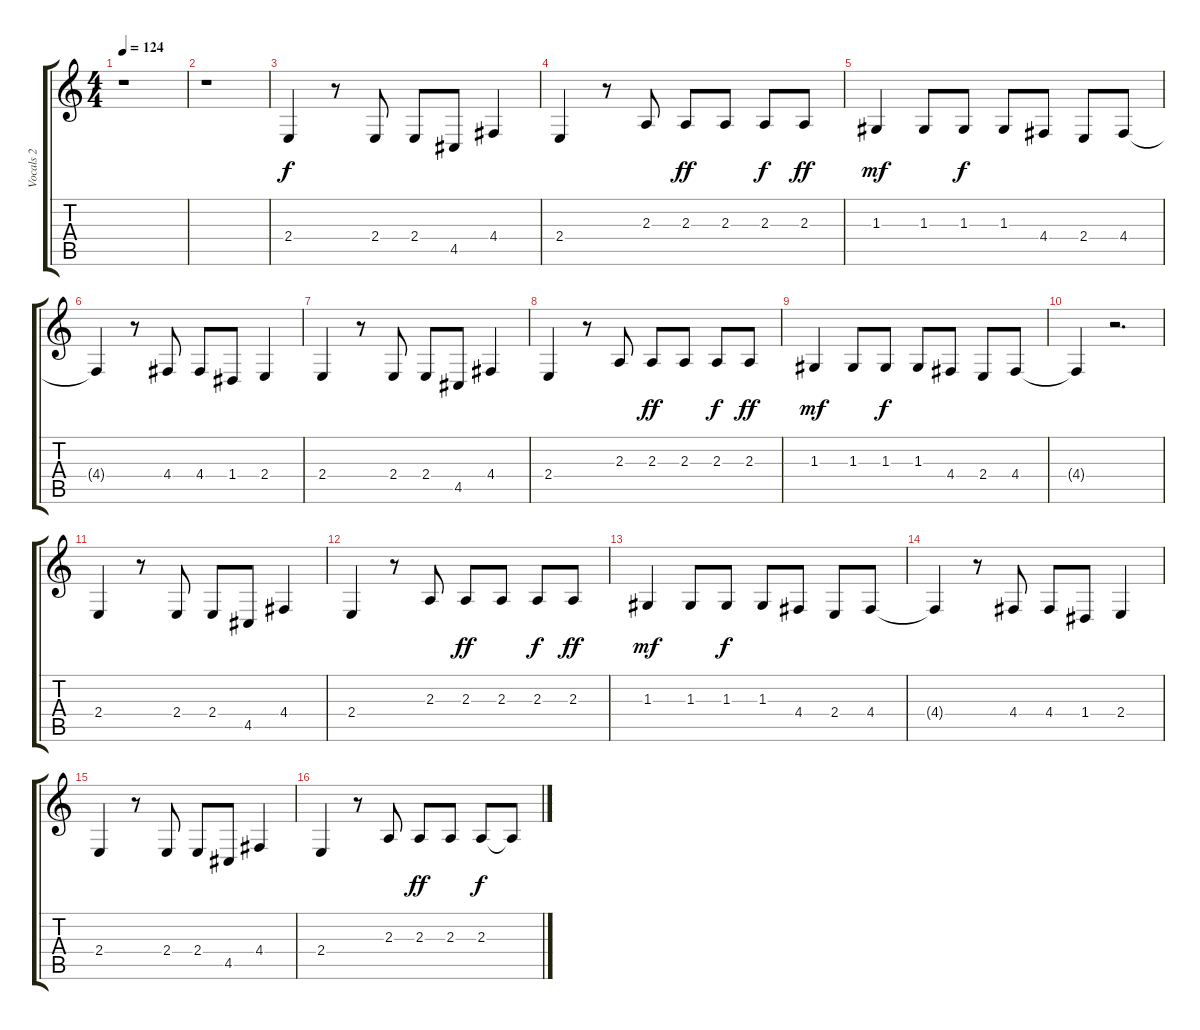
\track ("Vocals 2" "Vocals 2") {instrument synthvoice}
\staff {score tabs}
\tuning (E4 B3 G3 D3 A2 E2) {hide}
\ts (4 4)
\tempo 124
\clef g2
\ks c
r.1{dy f} |
r.1 |
2.4.4 r.8 2.4.8 2.4.8 4.5.8 4.4.4 |
2.4.4 r.8 2.3.8 2.3.8{dy ff} 2.3.8 2.3.8{dy f} 2.3.8{dy ff} |
1.3.4{dy mf} 1.3.8 1.3.8{dy f} 1.3.8 4.4.8 2.4.8 4.4.8 |
4.4{t}.4 r.8 4.4.8 4.4.8 1.4.8 2.4.4 |
2.4.4 r.8 2.4.8 2.4.8 4.5.8 4.4.4 |
2.4.4 r.8 2.3.8 2.3.8{dy ff} 2.3.8 2.3.8{dy f} 2.3.8{dy ff} |
1.3.4{dy mf} 1.3.8 1.3.8{dy f} 1.3.8 4.4.8 2.4.8 4.4.8 |
4.4{t}.4 r.2{d} |
2.4.4 r.8 2.4.8 2.4.8 4.5.8 4.4.4 |
2.4.4 r.8 2.3.8 2.3.8{dy ff} 2.3.8 2.3.8{dy f} 2.3.8{dy ff} |
1.3.4{dy mf} 1.3.8 1.3.8{dy f} 1.3.8 4.4.8 2.4.8 4.4.8 |
4.4{t}.4 r.8 4.4.8 4.4.8 1.4.8 2.4.4 |
2.4.4 r.8 2.4.8 2.4.8 4.5.8 4.4.4 |
2.4.4 r.8 2.3.8 2.3.8{dy ff} 2.3.8 2.3.8{dy f} 2.3{t}.8
